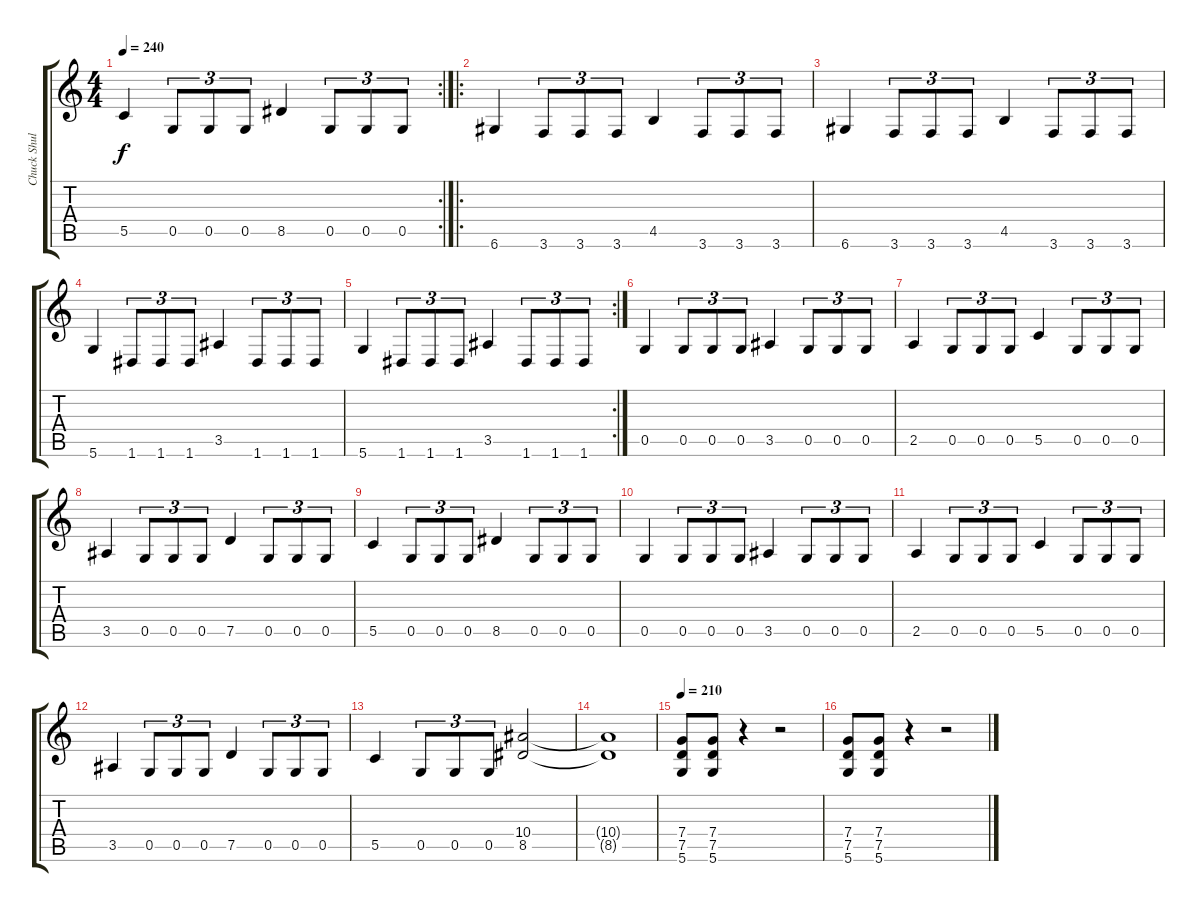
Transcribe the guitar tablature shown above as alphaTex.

\track ("Chuck Shuldiner" "Chuck Shul") {instrument distortionguitar}
\staff {score tabs}
\tuning (D4 A3 F3 C3 G2 D2) {hide}
\rc 2
\ts (4 4)
\tempo 240
\clef g2
\ks c
5.5.4{dy f} 0.5.8{tu (3 2)} 0.5.8{tu (3 2)} 0.5.8{tu (3 2)} 8.5.4 0.5.8{tu (3 2)} 0.5.8{tu (3 2)} 0.5.8{tu (3 2)} |
\ro
6.6.4 3.6.8{tu (3 2)} 3.6.8{tu (3 2)} 3.6.8{tu (3 2)} 4.5.4 3.6.8{tu (3 2)} 3.6.8{tu (3 2)} 3.6.8{tu (3 2)} |
6.6.4 3.6.8{tu (3 2)} 3.6.8{tu (3 2)} 3.6.8{tu (3 2)} 4.5.4 3.6.8{tu (3 2)} 3.6.8{tu (3 2)} 3.6.8{tu (3 2)} |
5.6.4 1.6.8{tu (3 2)} 1.6.8{tu (3 2)} 1.6.8{tu (3 2)} 3.5.4 1.6.8{tu (3 2)} 1.6.8{tu (3 2)} 1.6.8{tu (3 2)} |
\rc 2
5.6.4 1.6.8{tu (3 2)} 1.6.8{tu (3 2)} 1.6.8{tu (3 2)} 3.5.4 1.6.8{tu (3 2)} 1.6.8{tu (3 2)} 1.6.8{tu (3 2)} |
0.5.4 0.5.8{tu (3 2)} 0.5.8{tu (3 2)} 0.5.8{tu (3 2)} 3.5.4 0.5.8{tu (3 2)} 0.5.8{tu (3 2)} 0.5.8{tu (3 2)} |
2.5.4 0.5.8{tu (3 2)} 0.5.8{tu (3 2)} 0.5.8{tu (3 2)} 5.5.4 0.5.8{tu (3 2)} 0.5.8{tu (3 2)} 0.5.8{tu (3 2)} |
3.5.4 0.5.8{tu (3 2)} 0.5.8{tu (3 2)} 0.5.8{tu (3 2)} 7.5.4 0.5.8{tu (3 2)} 0.5.8{tu (3 2)} 0.5.8{tu (3 2)} |
5.5.4 0.5.8{tu (3 2)} 0.5.8{tu (3 2)} 0.5.8{tu (3 2)} 8.5.4 0.5.8{tu (3 2)} 0.5.8{tu (3 2)} 0.5.8{tu (3 2)} |
0.5.4 0.5.8{tu (3 2)} 0.5.8{tu (3 2)} 0.5.8{tu (3 2)} 3.5.4 0.5.8{tu (3 2)} 0.5.8{tu (3 2)} 0.5.8{tu (3 2)} |
2.5.4 0.5.8{tu (3 2)} 0.5.8{tu (3 2)} 0.5.8{tu (3 2)} 5.5.4 0.5.8{tu (3 2)} 0.5.8{tu (3 2)} 0.5.8{tu (3 2)} |
3.5.4 0.5.8{tu (3 2)} 0.5.8{tu (3 2)} 0.5.8{tu (3 2)} 7.5.4 0.5.8{tu (3 2)} 0.5.8{tu (3 2)} 0.5.8{tu (3 2)} |
5.5.4 0.5.8{tu (3 2)} 0.5.8{tu (3 2)} 0.5.8{tu (3 2)} (10.4 8.5).2 |
(10.4{t} 8.5{t}).1 |
\tempo 210
(7.4 7.5 5.6).8 (7.4 7.5 5.6).8 r.4 r.2 |
(7.4 7.5 5.6).8 (7.4 7.5 5.6).8 r.4 r.2
